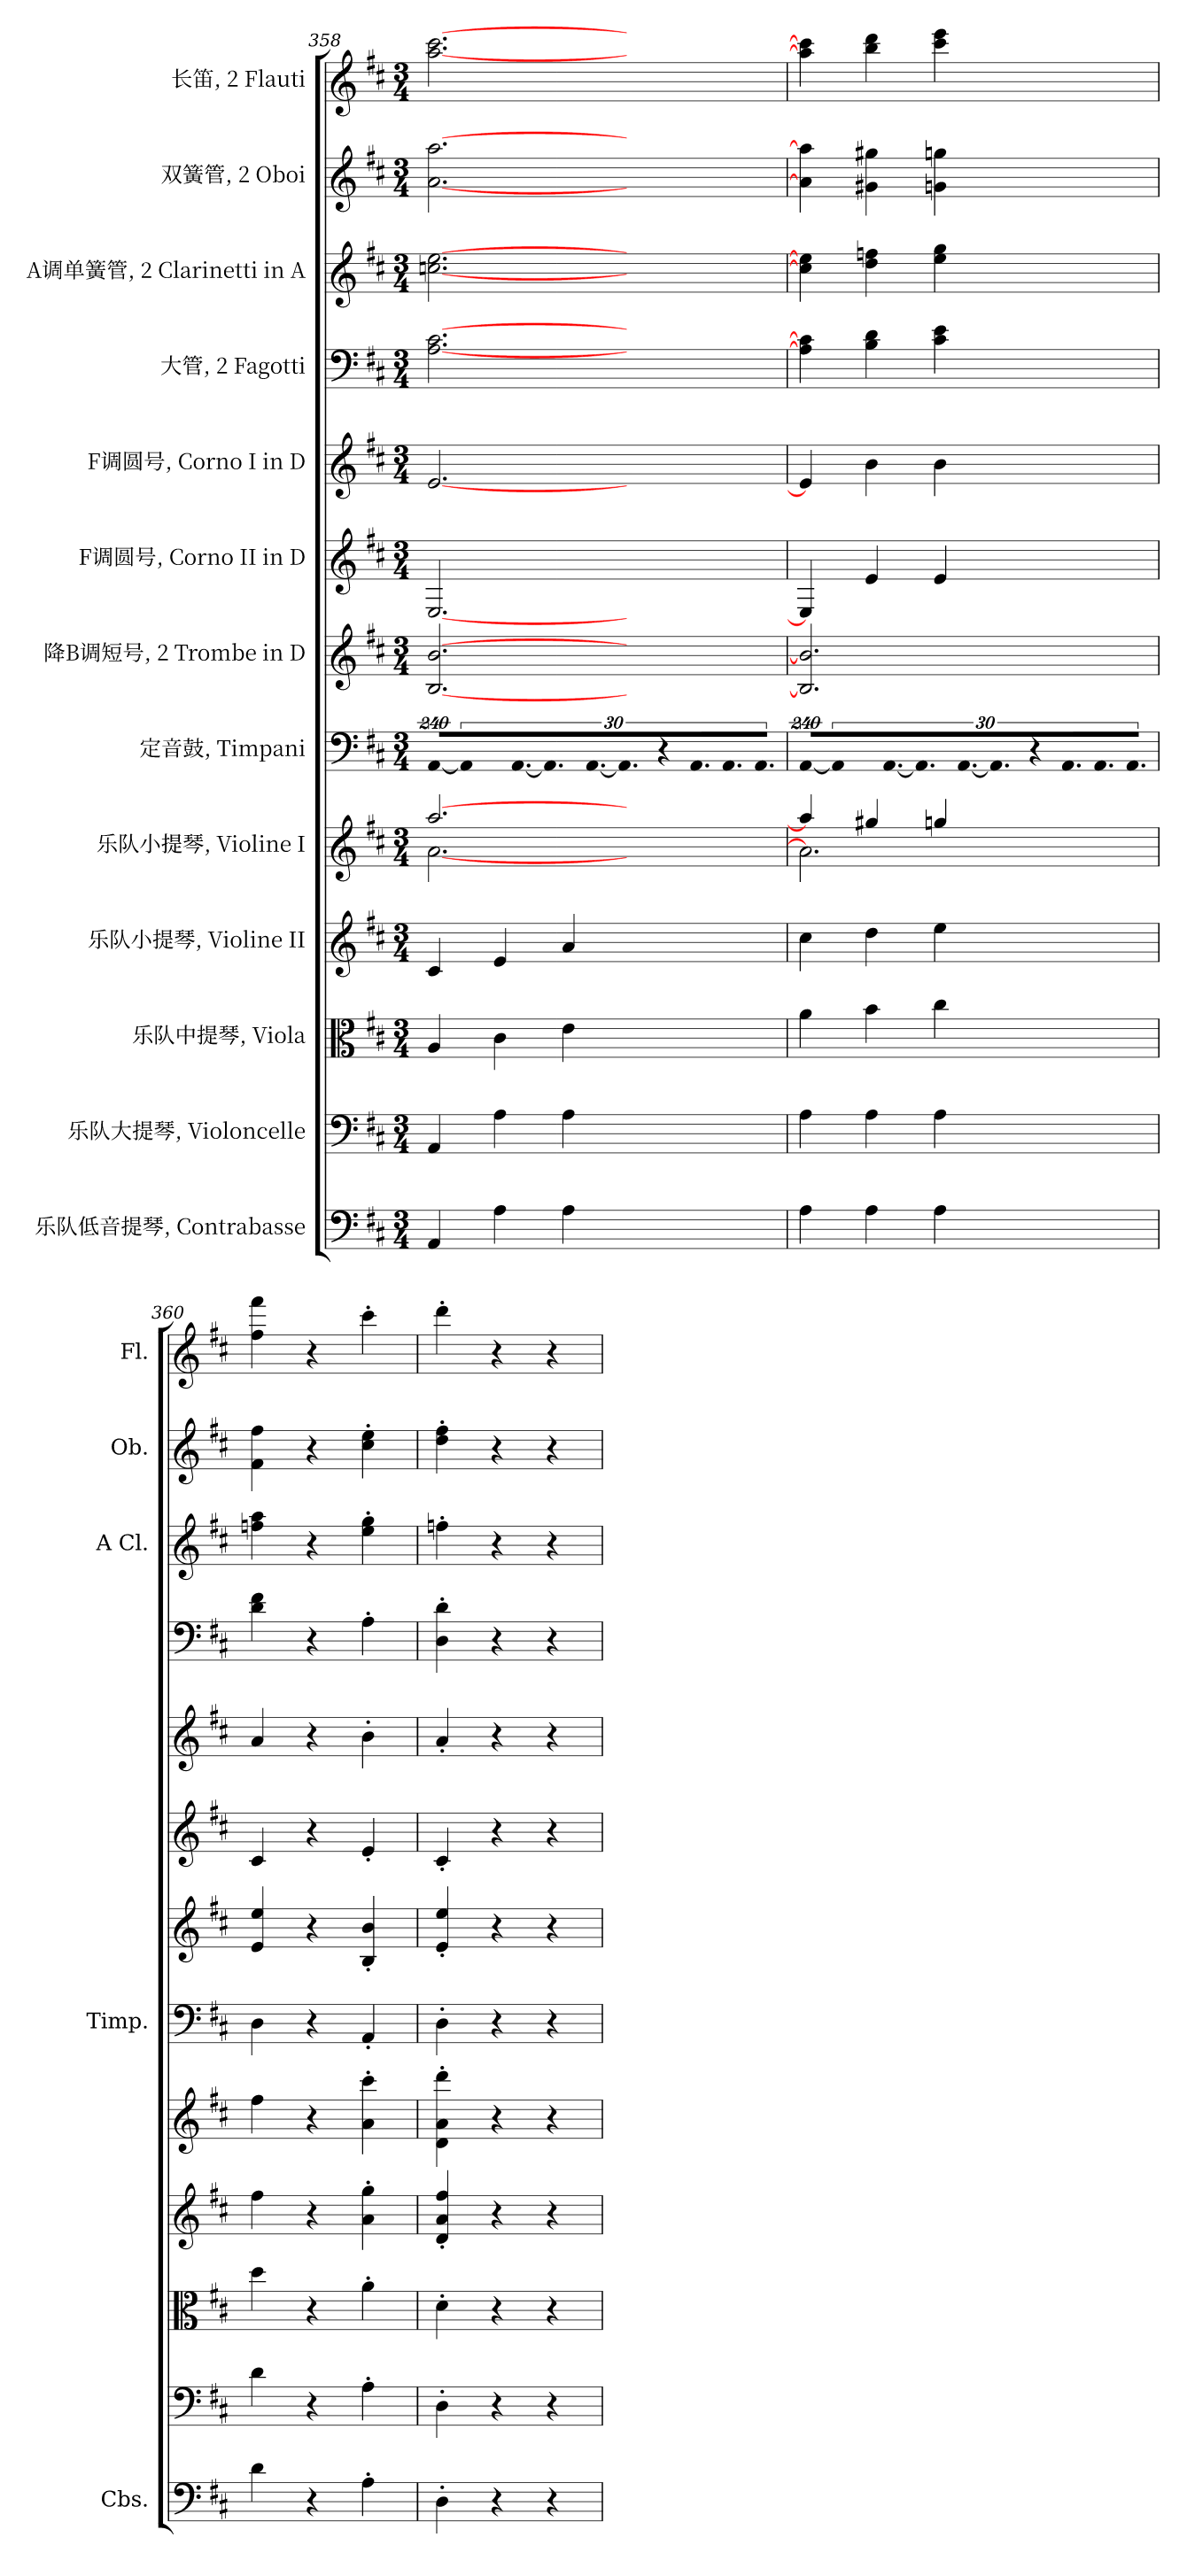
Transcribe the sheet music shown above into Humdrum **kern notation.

**kern	**kern	**kern	**kern	**kern	**kern	**kern	**kern	**kern	**kern	**kern	**kern	**kern
*part13	*part12	*part11	*part10	*part9	*part8	*part7	*part6	*part5	*part4	*part3	*part2	*part1
*staff13	*staff12	*staff11	*staff10	*staff9	*staff8	*staff7	*staff6	*staff5	*staff4	*staff3	*staff2	*staff1
*I"乐队低音提琴, Contrabasse	*I"乐队大提琴, Violoncelle	*I"乐队中提琴, Viola	*I"乐队小提琴, Violine II	*I"乐队小提琴, Violine I	*I"定音鼓, Timpani	*I"降B调短号, 2 Trombe in D	*I"F调圆号, Corno II in D	*I"F调圆号, Corno I in D	*I"大管, 2 Fagotti	*I"A调单簧管, 2 Clarinetti in A	*I"双簧管, 2 Oboi	*I"长笛, 2 Flauti
*I'Cbs.	*	*	*	*	*I'Timp.	*	*	*	*	*I'A Cl.	*I'Ob.	*I'Fl.
*clefF4	*clefF4	*clefC3	*clefG2	*clefG2	*clefF4	*clefG2	*clefG2	*clefG2	*clefF4	*clefG2	*clefG2	*clefG2
*ITrd7c12	*	*	*	*	*	*ITrd1c2	*ITrd4c7	*ITrd4c7	*	*ITrd2c3	*	*
*k[f#c#]	*k[f#c#]	*k[f#c#]	*k[f#c#]	*k[f#c#]	*k[f#c#]	*k[]	*k[f#]	*k[f#]	*k[f#c#]	*k[f#c#g#d#a#]	*k[f#c#]	*k[f#c#]
*M3/4	*M3/4	*M3/4	*M3/4	*M3/4	*M3/4	*M3/4	*M3/4	*M3/4	*M3/4	*M3/4	*M3/4	*M3/4
*MM315	*MM315	*MM315	*MM315	*MM315	*MM315	*MM315	*MM315	*MM315	*MM315	*MM315	*MM315	*MM315
=358	=358	=358	=358	=358	=358	=358	=358	=358	=358	=358	=358	=358
*	*	*	*	*^	*	*	*	*	*	*	*	*
!	!	!	!	!	!	!LO:N:vis=8	!	!	!	!	!	!	!
4AAA/	4AA/	4A/	4c#/	[2.aa/	[2.a\	[960%137AA/L	[2.A/ [2.a/	[2.AA/	[2.A/	[2.A\ [2.c#\	[2.an\ [2.cc#\	[2.a\ [2.aa\	[2.aa\ [2.ccc#\
!	!	!	!	!	!	!LO:N:vis=256%9	!	!	!	!	!	!	!
.	.	.	.	.	.	960%17AA/KLL]	.	.	.	.	.	.	.
.	.	.	.	.	.	1920ryy	.	.	.	.	.	.	.
!	!	!	!	!	!	!LO:N:vis=32.	!	!	!	!	!	!	!
.	.	.	.	.	.	[1920%103AA/	.	.	.	.	.	.	.
!	!	!	!	!	!	!LO:N:vis=32.	!	!	!	!	!	!	!
.	.	.	.	.	.	1920%103AA/]	.	.	.	.	.	.	.
4AA\	4A\	4c#\	4e/	.	.	.	.	.	.	.	.	.	.
!	!	!	!	!	!	!LO:N:vis=32.	!	!	!	!	!	!	!
.	.	.	.	.	.	[1920%103AA/	.	.	.	.	.	.	.
!	!	!	!	!	!	!LO:N:vis=32.	!	!	!	!	!	!	!
.	.	.	.	.	.	1920%103AA/JJJ]	.	.	.	.	.	.	.
!	!	!	!	!	!	!LO:N:vis=32.	!	!	!	!	!	!	!
.	.	.	.	.	.	1920%103r	.	.	.	.	.	.	.
!	!	!	!	!	!	!LO:N:vis=16.	!	!	!	!	!	!	!
.	.	.	.	.	.	960%103AA/LL	.	.	.	.	.	.	.
4AA\	4A\	4e\	4a/	.	.	.	.	.	.	.	.	.	.
!	!	!	!	!	!	!LO:N:vis=16.	!	!	!	!	!	!	!
.	.	.	.	.	.	960%103AA/	.	.	.	.	.	.	.
!	!	!	!	!	!	!LO:N:vis=16.	!	!	!	!	!	!	!
.	.	.	.	.	.	960%103AA/JJ	.	.	.	.	.	.	.
960ryy	960ryy	960ryy	960ryy	960ryy	960ryy	.	960ryy	960ryy	960ryy	960ryy	960ryy	960ryy	960ryy
=359	=359	=359	=359	=359	=359	=359	=359	=359	=359	=359	=359	=359	=359
*	*	*	*	*	*	*	*	*	*	*	*	*	*MM315
!	!	!	!	!	!	!LO:N:vis=8	!	!	!	!	!	!	!
4AA\	4A\	4a\	4cc#\	4aa/]	2.a\]	[960%137AA/L	2.A/] 2.a/]	4AA/]	4A/]	4A\] 4c#\]	4a\] 4cc#\]	4a\] 4aa\]	4aa\] 4ccc#\]
!	!	!	!	!	!	!LO:N:vis=256%9	!	!	!	!	!	!	!
.	.	.	.	.	.	960%17AA/KLL]	.	.	.	.	.	.	.
.	.	.	.	.	.	1920ryy	.	.	.	.	.	.	.
!	!	!	!	!	!	!LO:N:vis=32.	!	!	!	!	!	!	!
.	.	.	.	.	.	[1920%103AA/	.	.	.	.	.	.	.
!	!	!	!	!	!	!LO:N:vis=32.	!	!	!	!	!	!	!
.	.	.	.	.	.	1920%103AA/]	.	.	.	.	.	.	.
*	*	*	*	*	*	*	*	*	*	*	*	*	*MM281
4AA\	4A\	4b\	4dd\	4gg#X/	.	.	.	4A/	4e\	4B\ 4d\	4b\ 4ddn\	4g#X\ 4gg#X\	4bb\ 4ddd\
!	!	!	!	!	!	!LO:N:vis=32.	!	!	!	!	!	!	!
.	.	.	.	.	.	[1920%103AA/	.	.	.	.	.	.	.
!	!	!	!	!	!	!LO:N:vis=32.	!	!	!	!	!	!	!
.	.	.	.	.	.	1920%103AA/JJJ]	.	.	.	.	.	.	.
!	!	!	!	!	!	!LO:N:vis=32.	!	!	!	!	!	!	!
.	.	.	.	.	.	1920%103r	.	.	.	.	.	.	.
!	!	!	!	!	!	!LO:N:vis=16.	!	!	!	!	!	!	!
.	.	.	.	.	.	960%103AA/LL	.	.	.	.	.	.	.
4AA\	4A\	4cc#\	4ee\	4ggn/	.	.	.	4A/	4e\	4c#\ 4e\	4cc#\ 4ee\	4gn\ 4ggn\	4ccc#\ 4eee\
!	!	!	!	!	!	!LO:N:vis=16.	!	!	!	!	!	!	!
.	.	.	.	.	.	960%103AA/	.	.	.	.	.	.	.
!	!	!	!	!	!	!LO:N:vis=16.	!	!	!	!	!	!	!
.	.	.	.	.	.	960%103AA/JJ	.	.	.	.	.	.	.
960ryy	960ryy	960ryy	960ryy	960ryy	960ryy	.	960ryy	960ryy	960ryy	960ryy	960ryy	960ryy	960ryy
*	*	*	*	*v	*v	*	*	*	*	*	*	*	*
=360	=360	=360	=360	=360	=360	=360	=360	=360	=360	=360	=360	=360
*	*	*	*	*	*	*	*	*	*	*	*	*MM294
4D\	4d\	4dd\	4ff#\	4ff#\	4D\	4d/ 4dd/	4F#/	4d/	4d\ 4f#\	4ddn\ 4ff#\	4f#\ 4ff#\	4ff#\ 4fff#\
*	*	*	*	*	*	*	*	*	*	*	*	*MM281
4r	4r	4r	4r	4r	4r	4r	4r	4r	4r	4r	4r	4r
*	*	*	*	*	*	*	*	*	*	*	*	*MM251
4AA'\	4A'\	4a'\	4a\' 4gg\'	4a\' 4ccc#\'	4AA'/	4A/' 4a/'	4A'/	4e'\	4A'\	4cc#\' 4ee\'	4cc#\' 4ee\'	4ccc#'\
=361	=361	=361	=361	=361	=361	=361	=361	=361	=361	=361	=361	=361
*	*	*	*	*	*	*	*	*	*	*	*	*MM168
4DD'\	4D'\	4d'\	4d/' 4a/' 4ff#/'	4d\' 4a\' 4ddd\'	4D'\	4d/' 4dd/'	4F#'/	4d'/	4D\' 4d\'	4ddn'\	4dd\' 4ff#\'	4ddd'\
*	*	*	*	*	*	*	*	*	*	*	*	*MM105
4r	4r	4r	4r	4r	4r	4r	4r	4r	4r	4r	4r	4r
4r	4r	4r	4r	4r	4r	4r	4r	4r	4r	4r	4r	4r
=	=	=	=	=	=	=	=	=	=	=	=	=
*-	*-	*-	*-	*-	*-	*-	*-	*-	*-	*-	*-	*-
